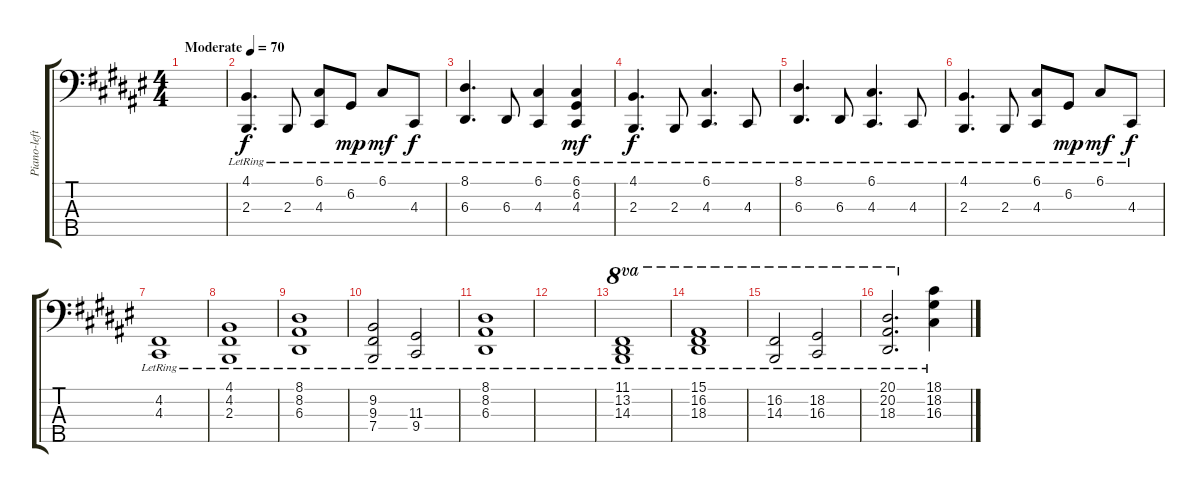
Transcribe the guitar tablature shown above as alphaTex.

\track ("Piano-left" "Piano-left") {instrument acousticgrandpiano}
\staff {score tabs}
\tuning (G2 D2 A1 E1 B0) {hide}
\ts (4 4)
\tempo (70 "Moderate")
\clef f4
\ks f#
|
(4.1{lr} 2.3{lr}).4{d} 2.3{lr}.8 (6.1{lr} 4.3{lr}).8 6.2{lr}.8{dy mp} 6.1{lr}.8{dy mf} 4.3{lr}.8{dy f} |
(8.1{lr} 6.3{lr}).4{d} 6.3{lr}.8 (6.1{lr} 4.3{lr}).4 (6.1{lr} 6.2{lr} 4.3{lr}).4{dy mf} |
(4.1{lr} 2.3{lr}).4{d dy f} 2.3{lr}.8 (6.1{lr} 4.3{lr}).4{d} 4.3{lr}.8 |
(8.1{lr} 6.3{lr}).4{d} 6.3{lr}.8 (6.1{lr} 4.3{lr}).4{d} 4.3{lr}.8 |
(4.1{lr} 2.3{lr}).4{d} 2.3{lr}.8 (6.1{lr} 4.3{lr}).8 6.2{lr}.8{dy mp} 6.1{lr}.8{dy mf} 4.3{lr}.8{dy f} |
(4.2{lr} 4.3{lr}).1 |
(4.1{lr} 4.2{lr} 2.3{lr}).1 |
(8.1{lr} 8.2{lr} 6.3{lr}).1 |
(9.2{lr} 9.3{lr} 7.4{lr}).2 (11.3{lr} 9.4{lr}).2 |
(8.1{lr} 8.2{lr} 6.3{lr}).1 |
|
(11.1{lr} 13.2{lr} 14.3{lr}).1{ot 8va} |
(15.1{lr} 16.2{lr} 18.3{lr}).1{ot 8va} |
(16.2{lr} 14.3{lr}).2{ot 8va} (18.2{lr} 16.3{lr}).2{ot 8va} |
(20.1{lr} 20.2{lr} 18.3{lr}).2{d ot 8va} (18.1{lr} 18.2{lr} 16.3{lr}).4
